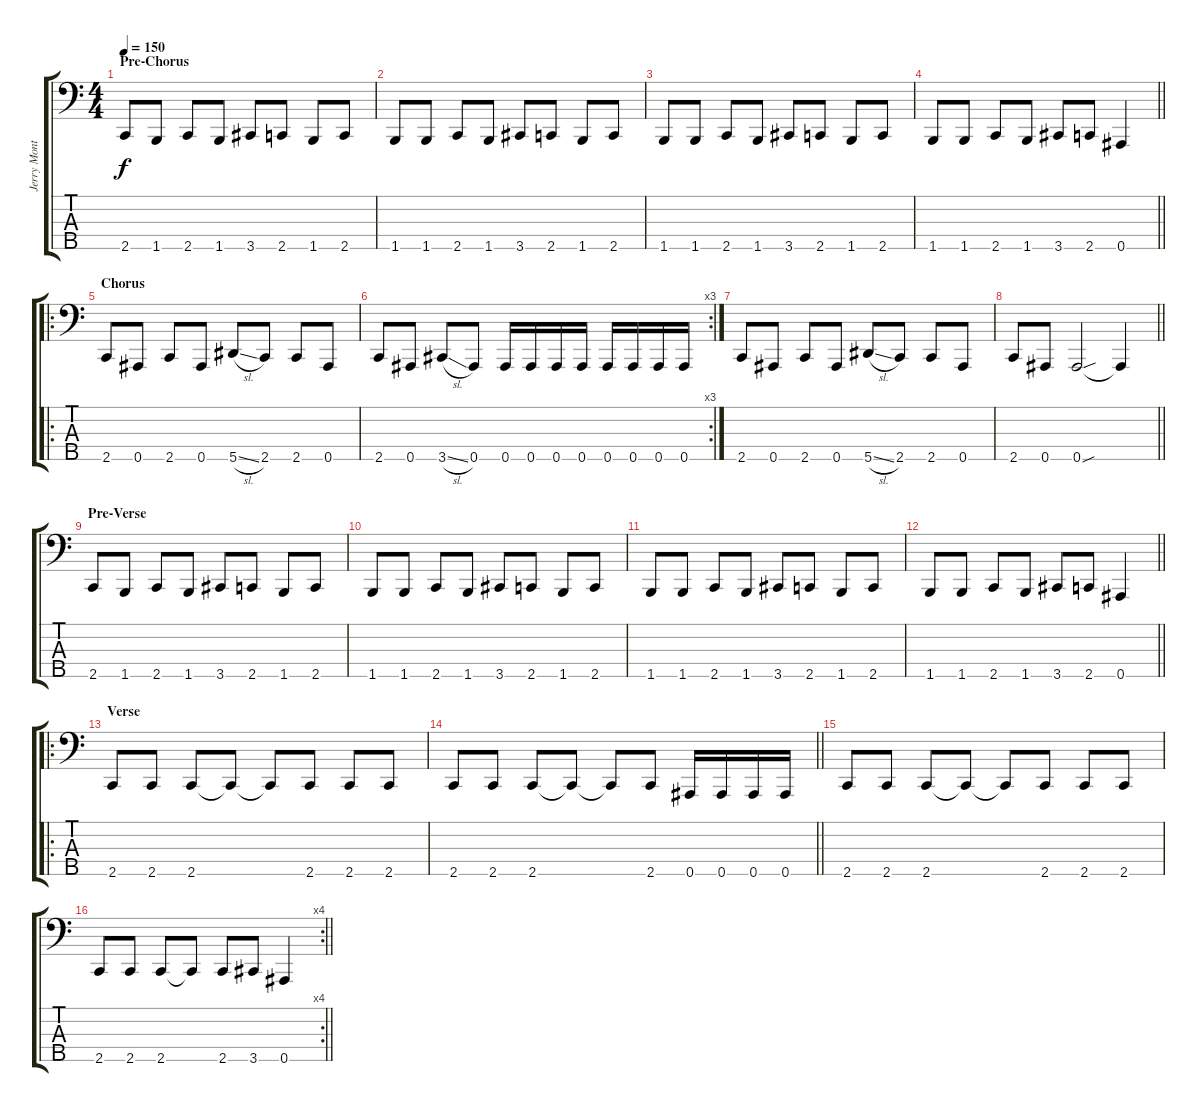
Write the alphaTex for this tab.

\track ("Jerry Montano" "Jerry Mont") {instrument electricbasspick}
\staff {score tabs}
\tuning (Ab2 Eb2 Bb1 F1 Bb0) {hide}
\ts (4 4)
\section ("" "Pre-Chorus")
\tempo 150
\clef f4
\ks c
2.5.8{dy f} 1.5.8 2.5.8 1.5.8 3.5.8 2.5.8 1.5.8 2.5.8 |
1.5.8 1.5.8 2.5.8 1.5.8 3.5.8 2.5.8 1.5.8 2.5.8 |
1.5.8 1.5.8 2.5.8 1.5.8 3.5.8 2.5.8 1.5.8 2.5.8 |
\barLineRight lightlight
1.5.8 1.5.8 2.5.8 1.5.8 3.5.8 2.5.8 0.5.4 |
\ro
\section ("" "Chorus")
2.5.8 0.5.8 2.5.8 0.5.8 5.5{sl}.8 2.5.8 2.5.8 0.5.8 |
\rc 3
2.5.8 0.5.8 3.5{sl}.8 0.5.8 0.5.16 0.5.16 0.5.16 0.5.16 0.5.16 0.5.16 0.5.16 0.5.16 |
2.5.8 0.5.8 2.5.8 0.5.8 5.5{sl}.8 2.5.8 2.5.8 0.5.8 |
\barLineRight lightlight
2.5.8 0.5.8 0.5{sou}.2 0.5{t}.4 |
\section ("" "Pre-Verse")
2.5.8 1.5.8 2.5.8 1.5.8 3.5.8 2.5.8 1.5.8 2.5.8 |
1.5.8 1.5.8 2.5.8 1.5.8 3.5.8 2.5.8 1.5.8 2.5.8 |
1.5.8 1.5.8 2.5.8 1.5.8 3.5.8 2.5.8 1.5.8 2.5.8 |
\barLineRight lightlight
1.5.8 1.5.8 2.5.8 1.5.8 3.5.8 2.5.8 0.5.4 |
\ro
\section ("" "Verse")
2.5.8 2.5.8 2.5.8 2.5{t}.8 2.5{t}.8 2.5.8 2.5.8 2.5.8 |
\barLineRight lightlight
2.5.8 2.5.8 2.5.8 2.5{t}.8 2.5{t}.8 2.5.8 0.5.16 0.5.16 0.5.16 0.5.16 |
2.5.8 2.5.8 2.5.8 2.5{t}.8 2.5{t}.8 2.5.8 2.5.8 2.5.8 |
\rc 4
\barLineRight lightlight
2.5.8 2.5.8 2.5.8 2.5{t}.8 2.5.8 3.5.8 0.5.4
